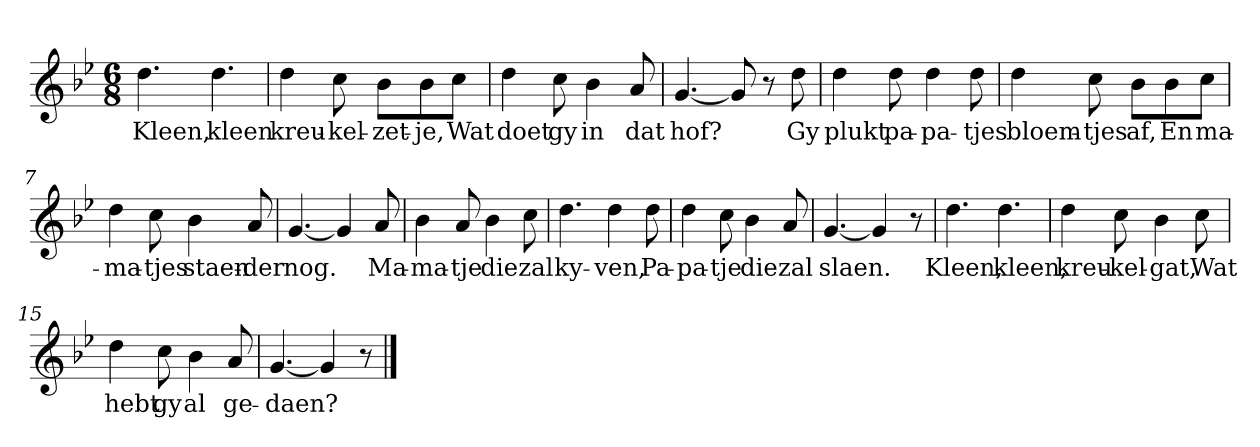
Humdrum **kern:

**kern	**text
*part1	*part1
*staff1	*staff1
*clefG2	*
*k[b-e-]	*
*g:	*
*M6/8	*
*MM120	*
=1	=1
4.dd	Kleen,
4.dd	kleen
=2	=2
4dd	kreu-
8cc	-kel-
8b-\L	-zet-
8b-\	-je,
8cc\J	Wat
=3	=3
4dd	doet
8cc	gy
4b-	in
8a	dat
=4	=4
[4.g	hof?
8g]	.
8r	.
8dd	Gy
=5	=5
4dd	plukt
8dd	pa-
4dd	-pa-
8dd	-tjes
=6	=6
4dd	bloem-
8cc	-tjes
8b-\L	af,
8b-\	En
8cc\J	ma-
=7	=7
4dd	-ma-
8cc	-tjes
4b-	staen-
8a	-der
=8	=8
[4.g	nog.
4g]	.
8a	Ma-
=9	=9
4b-	-ma-
8a	-tje
4b-	die
8cc	zal
=10	=10
4.dd	ky-
4dd	-ven,
8dd	Pa-
=11	=11
4dd	-pa-
8cc	-tje
4b-	die
8a	zal
=12	=12
[4.g	slaen.
4g]	.
8r	.
=13	=13
4.dd	Kleen,
4.dd	kleen,
=14	=14
4dd	kreu-
8cc	-kel-
4b-	-gat,
8cc	Wat
=15	=15
4dd	hebt
8cc	gy
4b-	al
8a	ge-
=16	=16
[4.g	-daen?
4g]	.
8r	.
==	==
*-	*-
